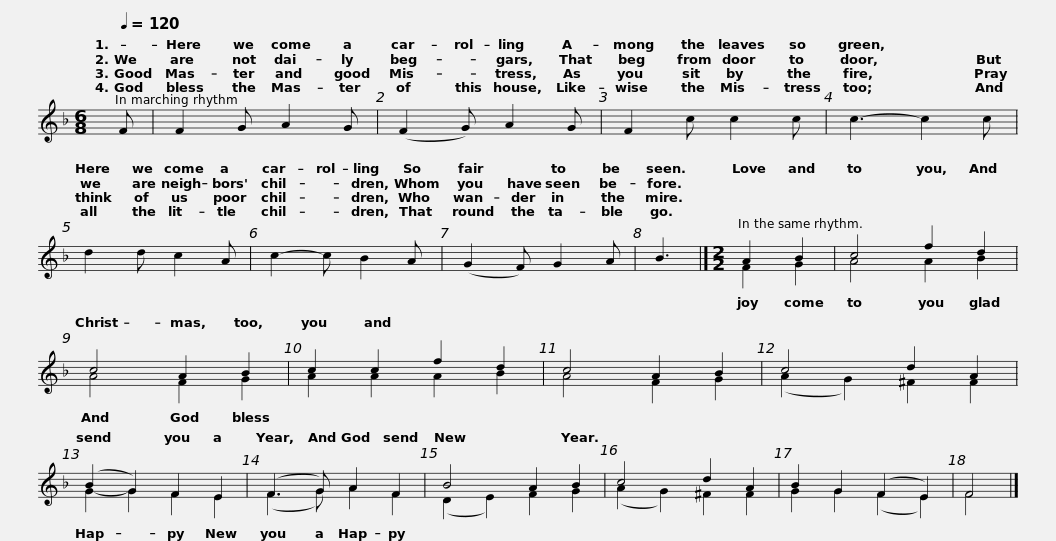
X:1
%%score ( 1 2 )
L:1/8
Q:1/4=120
M:6/8
I:linebreak $
K:F
V:1 treble
V:2 treble
V:1
 F | F2 G A2 G | (F2 G) A2 G | F2 c c2 c | c3- c2 c |$ %5
 d2 d c2 A | c2- c B2 A | (G2 F) G2 A | B3 |][M:2/2] A2 B2 | %10
 c4 f2 d2 |$ c4 A2 B2 | c2 c2 f2 d2 | c4 A2 B2 | c4 d2 A2 | %15
 (B2 G2) F2 E2 | (F3 G) A2 F2 |$ B4 A2 B2 | c4 d2 A2 | B2 G2 (F2 E2) | %20
 F4 |] %21
V:2
 x | x6 | x6 | x6 | x6 |$ %5
 x6 | x6 | x6 | x3 |][M:2/2] F2 G2 | %10
 A4 A2 B2 |$ A4 F2 G2 | A2 A2 A2 B2 | A4 F2 G2 | (A2 G2) ^F2 F2 | %15
 G2- G2 F2 E2 | (F3 G) A2 F2 |$ (D2 E2) F2 G2 | (A2 G2) ^F2 F2 | G2 G2 (F2 E2) | %20
 F4 |] %21
